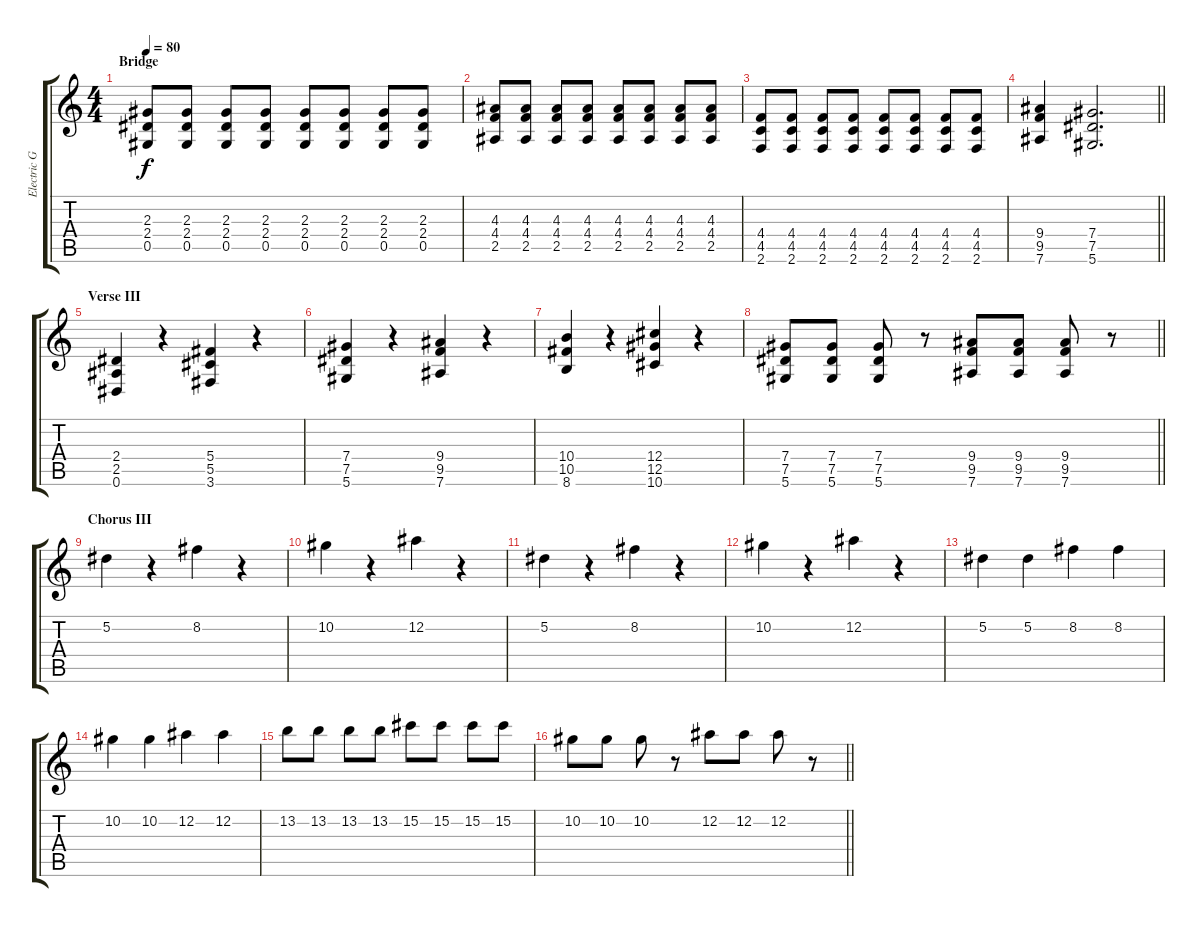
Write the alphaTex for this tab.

\track ("Electric Guitar" "Electric G") {instrument overdrivenguitar}
\staff {score tabs}
\tuning (Eb4 Bb3 Gb3 Db3 Ab2 Eb2) {hide}
\ts (4 4)
\section ("" "Bridge")
\tempo 80
\clef g2
\ks c
(2.3 2.4 0.5).8{dy f} (2.3 2.4 0.5).8 (2.3 2.4 0.5).8 (2.3 2.4 0.5).8 (2.3 2.4 0.5).8 (2.3 2.4 0.5).8 (2.3 2.4 0.5).8 (2.3 2.4 0.5).8 |
(4.3 4.4 2.5).8 (4.3 4.4 2.5).8 (4.3 4.4 2.5).8 (4.3 4.4 2.5).8 (4.3 4.4 2.5).8 (4.3 4.4 2.5).8 (4.3 4.4 2.5).8 (4.3 4.4 2.5).8 |
(4.4 4.5 2.6).8 (4.4 4.5 2.6).8 (4.4 4.5 2.6).8 (4.4 4.5 2.6).8 (4.4 4.5 2.6).8 (4.4 4.5 2.6).8 (4.4 4.5 2.6).8 (4.4 4.5 2.6).8 |
\barLineRight lightlight
(9.4 9.5 7.6).4 (7.4 7.5 5.6).2{d} |
\section ("" "Verse III")
(2.4 2.5 0.6).4 r.4 (5.4 5.5 3.6).4 r.4 |
(7.4 7.5 5.6).4 r.4 (9.4 9.5 7.6).4 r.4 |
(10.4 10.5 8.6).4 r.4 (12.4 12.5 10.6).4 r.4 |
\barLineRight lightlight
(7.4 7.5 5.6).8 (7.4 7.5 5.6).8 (7.4 7.5 5.6).8 r.8 (9.4 9.5 7.6).8 (9.4 9.5 7.6).8 (9.4 9.5 7.6).8 r.8 |
\section ("" "Chorus III")
5.2.4 r.4 8.2.4 r.4 |
10.2.4 r.4 12.2.4 r.4 |
5.2.4 r.4 8.2.4 r.4 |
10.2.4 r.4 12.2.4 r.4 |
5.2.4 5.2.4 8.2.4 8.2.4 |
10.2.4 10.2.4 12.2.4 12.2.4 |
13.2.8 13.2.8 13.2.8 13.2.8 15.2.8 15.2.8 15.2.8 15.2.8 |
\barLineRight lightlight
10.2.8 10.2.8 10.2.8 r.8 12.2.8 12.2.8 12.2.8 r.8
